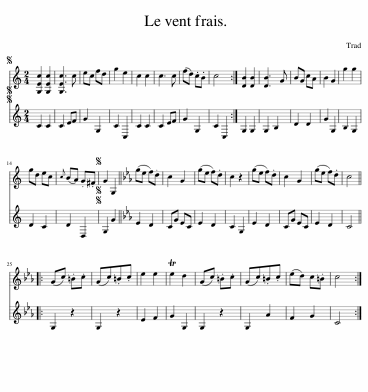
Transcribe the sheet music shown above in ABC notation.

X:1
%%score 1 2
L:1/8
M:2/4
I:linebreak $
K:C
V:1 treble
V:2 treble
V:1
S [G,Ec]2 [G,Ec]2 | [G,Ec]3 c | ec fd | g2 e2 | c2 c2 | %5
 c3 c | (fd) .c.B | c4 :| [DB]2 [DB]2 | [DB]3 G | %10
 BG cA | B2 G2 | g2 g2 |$ gd ec |{c} (BA) .G.^F | %15
S G2 G,2 ||[K:Cmin] (ge f).d | c2 G2 | (ge f).d | c2 z2 | %20
 (ge f).d | c2 G2 | (ge f).d | c4 |:$ (Gc) .=B.c | %25
 (Gc).=B.c | e2 e2 | Te2 d2 | (Gc) .=B.c | (Gc).=B.c | %30
 (ed) c.=B | c4 :| %32
V:2
 C2 C2 | C2 EF | G2 G,2 | C2 C,2 | C2 C2 | %5
 C2 EF | G2 G,2 | C2 C,2 :| G,2 G,2 | G,2 B,2 | %10
 D2 D2 | G2 G,2 | B,2 G,2 |$ D2 C2 | D2 D,2 | %15
 G,2 G2 ||[K:Cmin] E2 D2 | CG EC | E2 D2 | C2 G,2 | %20
 E2 D2 | CG EC | E2 D2 | C4 |:$ G,2 z2 | %25
 G,2 z2 | E2 F2 | G2 G,2 | G,2 z2 | G,2 A2 | %30
 F2 G2 | C4 :| %32
